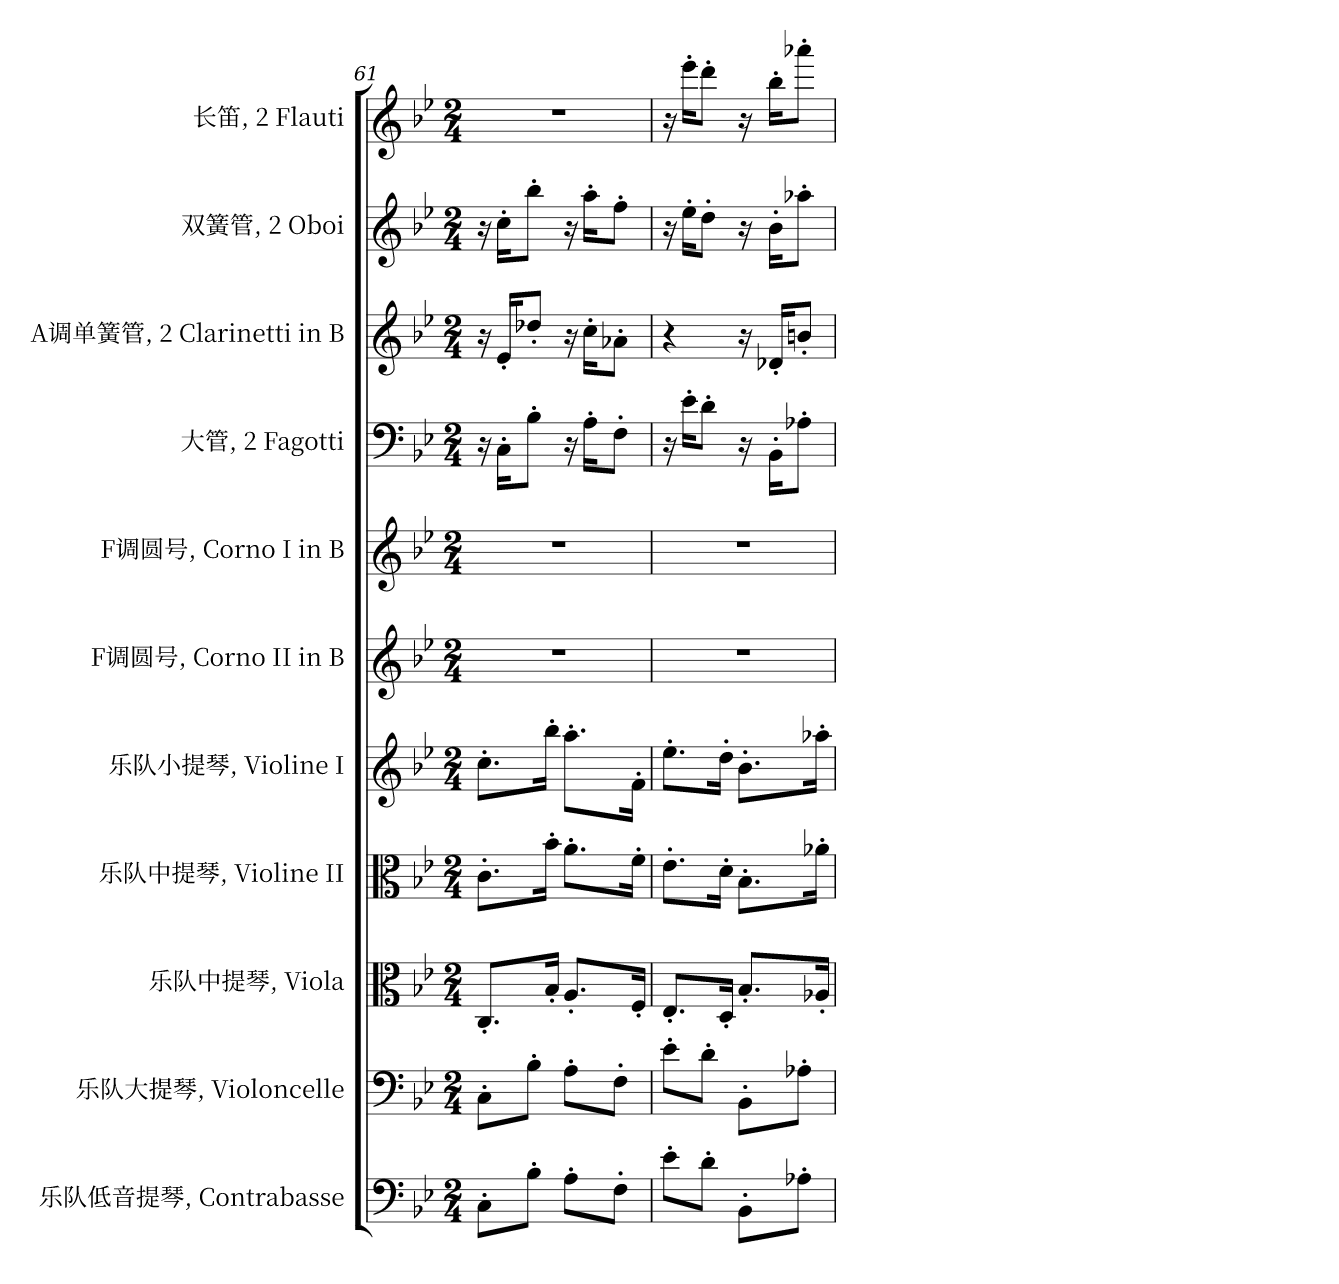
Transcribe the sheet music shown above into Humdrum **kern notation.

**kern	**kern	**kern	**kern	**kern	**kern	**kern	**kern	**kern	**kern	**kern
*part11	*part10	*part9	*part8	*part7	*part6	*part5	*part4	*part3	*part2	*part1
*staff11	*staff10	*staff9	*staff8	*staff7	*staff6	*staff5	*staff4	*staff3	*staff2	*staff1
*I"乐队低音提琴, Contrabasse	*I"乐队大提琴, Violoncelle	*I"乐队中提琴, Viola	*I"乐队中提琴, Violine II	*I"乐队小提琴, Violine I	*I"F调圆号, Corno II in B	*I"F调圆号, Corno I in B	*I"大管, 2 Fagotti	*I"A调单簧管, 2 Clarinetti in B	*I"双簧管, 2 Oboi	*I"长笛, 2 Flauti
*I'Cbs.	*	*	*	*	*	*	*	*I'A Cl.	*I'Ob.	*I'Fl.
*clefF4	*clefF4	*clefC3	*clefC3	*clefG2	*clefG2	*clefG2	*clefF4	*clefG2	*clefG2	*clefG2
*ITrd7c12	*	*	*	*	*ITrd4c7	*ITrd4c7	*	*ITrd2c3	*	*
*k[b-e-]	*k[b-e-]	*k[b-e-]	*k[b-e-]	*k[b-e-]	*k[b-e-a-]	*k[b-e-a-]	*k[b-e-]	*k[f#]	*k[b-e-]	*k[b-e-]
*M2/4	*M2/4	*M2/4	*M2/4	*M2/4	*M2/4	*M2/4	*M2/4	*M2/4	*M2/4	*M2/4
=61	=61	=61	=61	=61	=61	=61	=61	=61	=61	=61
8CC'\L	8C'\L	8.C'/L	8.c'\L	8.cc'\L	2r	2r	16r	16r	16r	2r
.	.	.	.	.	.	.	16C'\KL	16c'/KL	16cc'\KL	.
8BB-'\J	8B-'\J	.	.	.	.	.	8B-'\J	8b-X'/J	8bb-'\J	.
.	.	16B-'/Jk	16b-'\Jk	16bb-'\Jk	.	.	.	.	.	.
8AA'\L	8A'\L	8.A'/L	8.a'\L	8.aa'\L	.	.	16r	16r	16r	.
.	.	.	.	.	.	.	16A'\KL	16a'\KL	16aa'\KL	.
8FF'\J	8F'\J	.	.	.	.	.	8F'\J	8fn'\J	8ff'\J	.
.	.	16F'/Jk	16f'\Jk	16f'\Jk	.	.	.	.	.	.
=62	=62	=62	=62	=62	=62	=62	=62	=62	=62	=62
*	*	*	*	*	*	*	*	*	*	*MM43
8E-'\L	8e-'\L	8.E-'/L	8.e-'\L	8.ee-'\L	2r	2r	16r	4r	16r	16r
.	.	.	.	.	.	.	16e-'\KL	.	16ee-'\KL	16eee-'\KL
8D'\J	8d'\J	.	.	.	.	.	8d'\J	.	8dd'\J	8ddd'\J
.	.	16D'/Jk	16d'\Jk	16dd'\Jk	.	.	.	.	.	.
8BBB-'\L	8BB-'\L	8.B-'/L	8.B-'\L	8.b-'\L	.	.	16r	16r	16r	16r
.	.	.	.	.	.	.	16BB-'\KL	16B-X'/KL	16b-'\KL	16bb-'\KL
8AA-X'\J	8A-X'\J	.	.	.	.	.	8A-X'\J	8g#X'/J	8aa-X'\J	8aaa-X'\J
.	.	16A-X'/Jk	16a-X'\Jk	16aa-X'\Jk	.	.	.	.	.	.
=	=	=	=	=	=	=	=	=	=	=
*-	*-	*-	*-	*-	*-	*-	*-	*-	*-	*-
